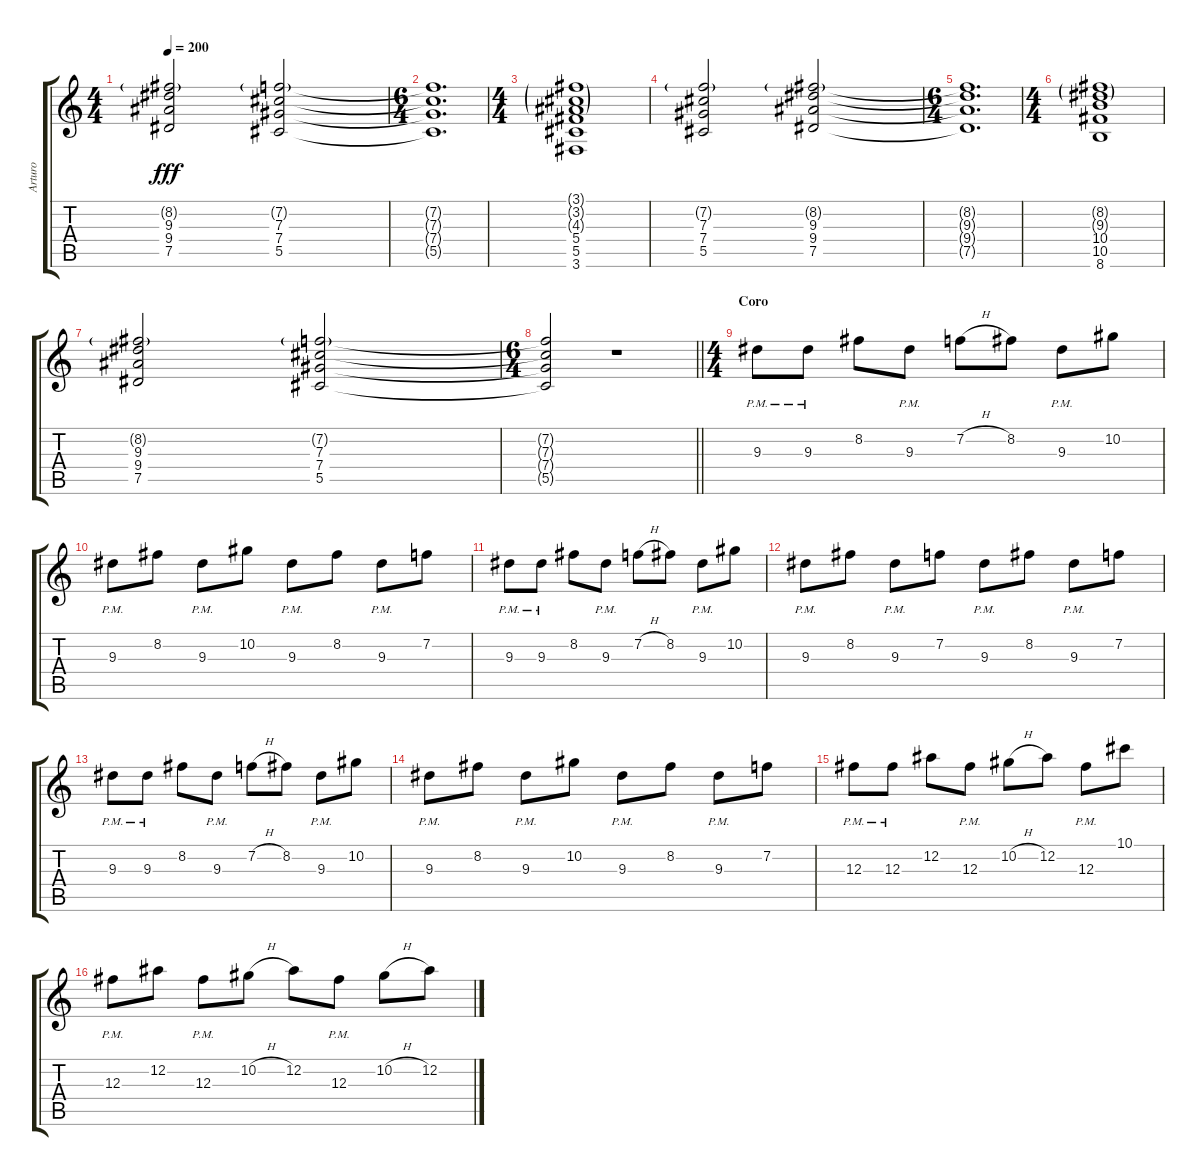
\track ("Arturo" "Arturo") {instrument distortionguitar}
\staff {score tabs}
\tuning (Eb4 Bb3 Gb3 Db3 Ab2 Eb2) {hide}
\ts (4 4)
\tempo 200
\clef g2
\ks c
(8.2{g} 9.3 9.4 7.5).2{dy fff} (7.2{g} 7.3 7.4 5.5).2 |
\ts (6 4)
(7.2{t} 7.3{t} 7.4{t} 5.5{t}).1{d} |
\ts (4 4)
(3.1{g} 3.2{g} 4.3{g} 5.4 5.5 3.6).1 |
(7.2{g} 7.3 7.4 5.5).2 (8.2{g} 9.3 9.4 7.5).2 |
\ts (6 4)
(8.2{t} 9.3{t} 9.4{t} 7.5{t}).1{d} |
\ts (4 4)
(8.2{g} 9.3{g} 10.4 10.5 8.6).1 |
(8.2{g} 9.3 9.4 7.5).2 (7.2{g} 7.3 7.4 5.5).2 |
\ts (6 4)
\barLineRight lightlight
(7.2{t} 7.3{t} 7.4{t} 5.5{t}).2 r.1 |
\ts (4 4)
\section ("" "Coro")
9.3{pm}.8 9.3{pm}.8 8.2.8 9.3{pm}.8 7.2{h}.8 8.2.8 9.3{pm}.8 10.2.8 |
9.3{pm}.8 8.2.8 9.3{pm}.8 10.2.8 9.3{pm}.8 8.2.8 9.3{pm}.8 7.2.8 |
9.3{pm}.8 9.3{pm}.8 8.2.8 9.3{pm}.8 7.2{h}.8 8.2.8 9.3{pm}.8 10.2.8 |
9.3{pm}.8 8.2.8 9.3{pm}.8 7.2.8 9.3{pm}.8 8.2.8 9.3{pm}.8 7.2.8 |
9.3{pm}.8 9.3{pm}.8 8.2.8 9.3{pm}.8 7.2{h}.8 8.2.8 9.3{pm}.8 10.2.8 |
9.3{pm}.8 8.2.8 9.3{pm}.8 10.2.8 9.3{pm}.8 8.2.8 9.3{pm}.8 7.2.8 |
12.3{pm}.8 12.3{pm}.8 12.2.8 12.3{pm}.8 10.2{h}.8 12.2.8 12.3{pm}.8 10.1.8 |
12.3{pm}.8 12.2.8 12.3{pm}.8 10.2{h}.8 12.2.8 12.3{pm}.8 10.2{h}.8 12.2.8
